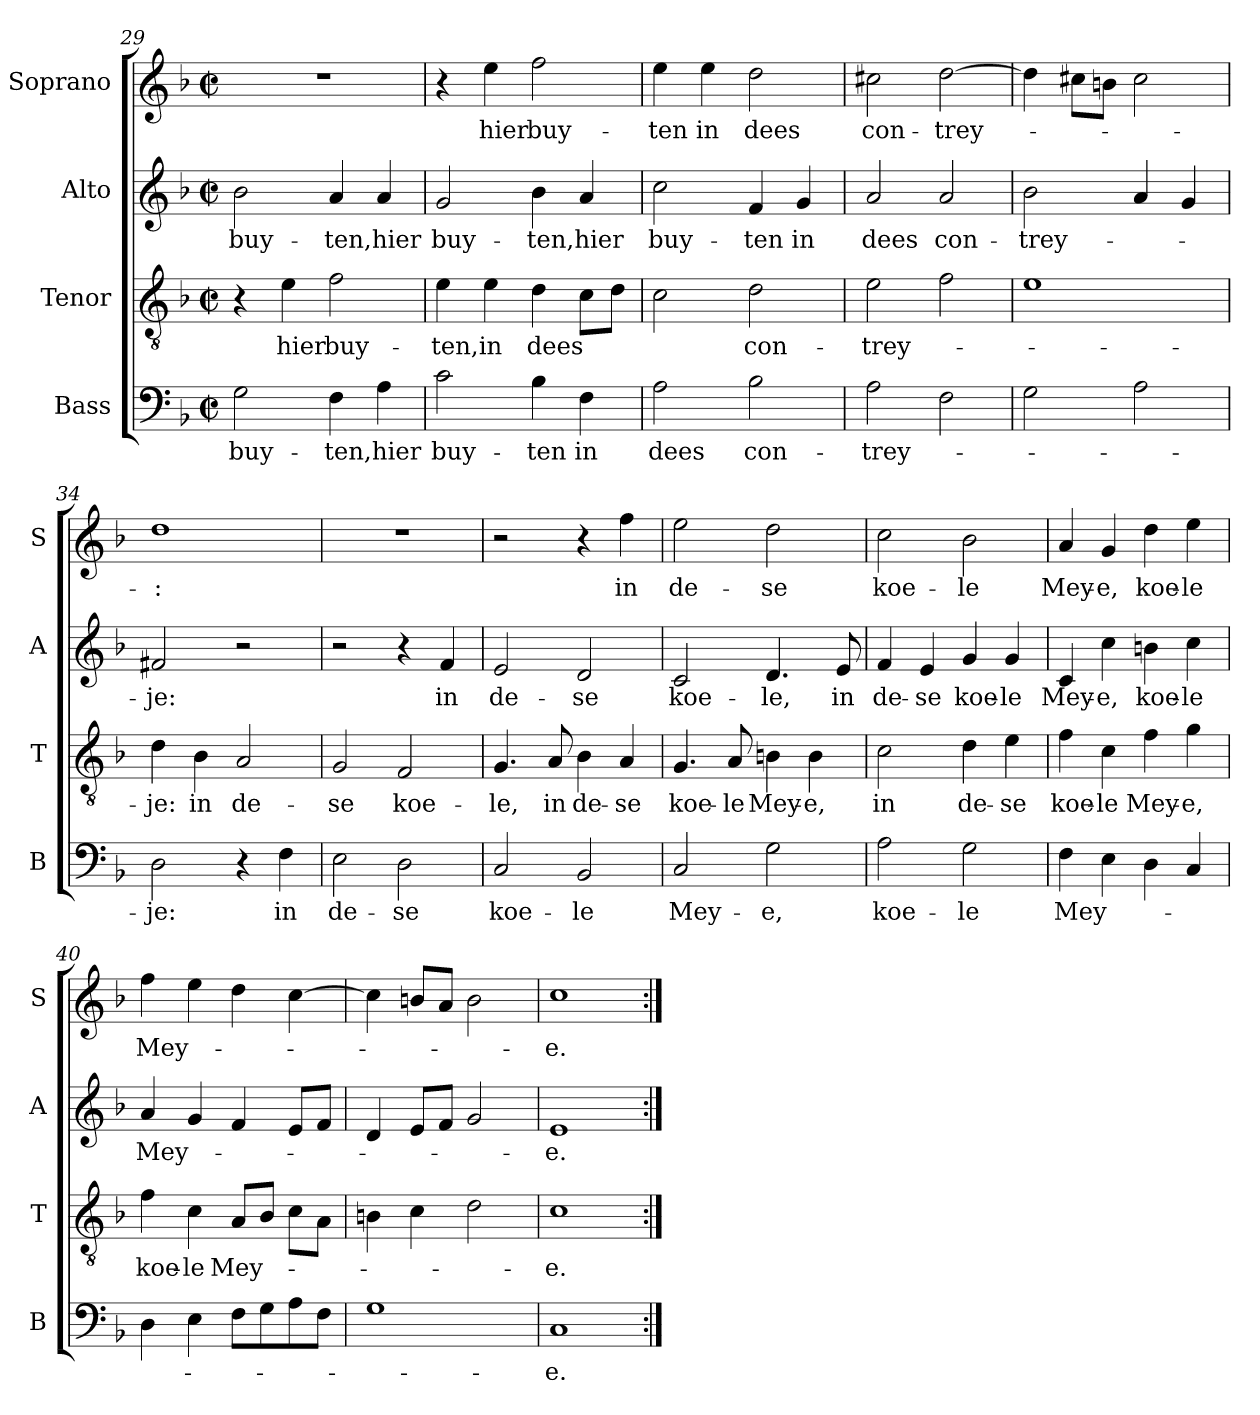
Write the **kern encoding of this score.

**kern	**text	**kern	**text	**kern	**text	**kern	**text
*part4	*part4	*part3	*part3	*part2	*part2	*part1	*part1
*staff4	*staff4	*staff3	*staff3	*staff2	*staff2	*staff1	*staff1
*I"Bass	*	*I"Tenor	*	*I"Alto	*	*I"Soprano	*
*I'B	*	*I'T	*	*I'A	*	*I'S	*
*clefF4	*	*clefGv2	*	*clefG2	*	*clefG2	*
*k[b-]	*	*k[b-]	*	*k[b-]	*	*k[b-]	*
*F:	*	*F:	*	*F:	*	*F:	*
*M2/2	*	*M2/2	*	*M2/2	*	*M2/2	*
*met(c|)	*	*met(c|)	*	*met(c|)	*	*met(c|)	*
=29	=29	=29	=29	=29	=29	=29	=29
2G\	buy-	4r	.	2b-\	buy-	1r	.
.	.	4e\	hier	.	.	.	.
4F\	-ten,	2f\	buy-	4a/	-ten,	.	.
4A\	hier	.	.	4a/	hier	.	.
=30	=30	=30	=30	=30	=30	=30	=30
2c\	buy-	4e\	-ten,	2g/	buy-	4r	.
.	.	4e\	in	.	.	4ee\	hier
4B-\	-ten	4d\	dees	4b-\	-ten,	2ff\	buy-
4F\	in	8c\L	.	4a/	hier	.	.
.	.	8d\J	.	.	.	.	.
=31	=31	=31	=31	=31	=31	=31	=31
2A\	dees	2c\	.	2cc\	buy-	4ee\	-ten
.	.	.	.	.	.	4ee\	in
2B-\	con-	2d\	con-	4f/	-ten	2dd\	dees
.	.	.	.	4g/	in	.	.
=32	=32	=32	=32	=32	=32	=32	=32
2A\	-trey-	2e\	-trey-	2a/	dees	2cc#X\	con-
2F\	.	2f\	.	2a/	con-	[2dd\	-trey-
!!LO:PB:g=z
=33	=33	=33	=33	=33	=33	=33	=33
2G\	.	1e	.	2b-\	-trey-	4dd\]	.
.	.	.	.	.	.	8cc#X\L	.
.	.	.	.	.	.	8bn\J	.
2A\	.	.	.	4a/	.	2cc#\	.
.	.	.	.	4g/	.	.	.
=34	=34	=34	=34	=34	=34	=34	=34
2D\	-je:	4d\	-je:	2f#X/	-je:	1dd	-:
.	.	4B-\	in	.	.	.	.
4r	.	2A/	de-	2r	.	.	.
4F\	in	.	.	.	.	.	.
=35	=35	=35	=35	=35	=35	=35	=35
2E\	de-	2G/	-se	2r	.	1r	.
2D\	-se	2F/	koe-	4r	.	.	.
.	.	.	.	4f/	in	.	.
=36	=36	=36	=36	=36	=36	=36	=36
2C/	koe-	4.G/	-le,	2e/	de-	2r	.
.	.	8A/	in	.	.	.	.
2BB-/	-le	4B-\	de-	2d/	-se	4r	.
.	.	4A/	-se	.	.	4ff\	in
=37	=37	=37	=37	=37	=37	=37	=37
2C/	Mey-	4.G/	koe-	2c/	koe-	2ee\	de-
.	.	8A/	-le	.	.	.	.
2G\	-e,	4Bn\	Mey-	4.d/	-le,	2dd\	-se
.	.	4B\	-e,	.	.	.	.
.	.	.	.	8e/	in	.	.
!!LO:LB:g=z
=38	=38	=38	=38	=38	=38	=38	=38
2A\	koe-	2c\	in	4f/	de-	2cc\	koe-
.	.	.	.	4e/	-se	.	.
2G\	-le	4d\	de-	4g/	koe-	2b-\	-le
.	.	4e\	-se	4g/	-le	.	.
=39	=39	=39	=39	=39	=39	=39	=39
4F\	Mey-	4f\	koe-	4c/	Mey-	4a/	Mey-
4E\	.	4c\	-le	4cc\	-e,	4g/	-e,
4D\	.	4f\	Mey-	4bn\	koe-	4dd\	koe-
4C/	.	4g\	-e,	4cc\	-le	4ee\	-le
=40	=40	=40	=40	=40	=40	=40	=40
4D\	.	4f\	koe-	4a/	Mey-	4ff\	Mey-
4E\	.	4c\	-le	4g/	.	4ee\	.
8F\L	.	8A/L	Mey-	4f/	.	4dd\	.
8G\	.	8B-/J	.	.	.	.	.
8A\	.	8c\L	.	8e/L	.	[4cc\	.
8F\J	.	8A\J	.	8f/J	.	.	.
=41	=41	=41	=41	=41	=41	=41	=41
1G	.	4Bn\	.	4d/	.	4cc\]	.
.	.	4c\	.	8e/L	.	8bn/L	.
.	.	.	.	8f/J	.	8a/J	.
.	.	2d\	.	2g/	.	2b\	.
=42	=42	=42	=42	=42	=42	=42	=42
1C	-e.	1c	-e.	1e	-e.	1cc	-e.
=:|!	=:|!	=:|!	=:|!	=:|!	=:|!	=:|!	=:|!
*-	*-	*-	*-	*-	*-	*-	*-
